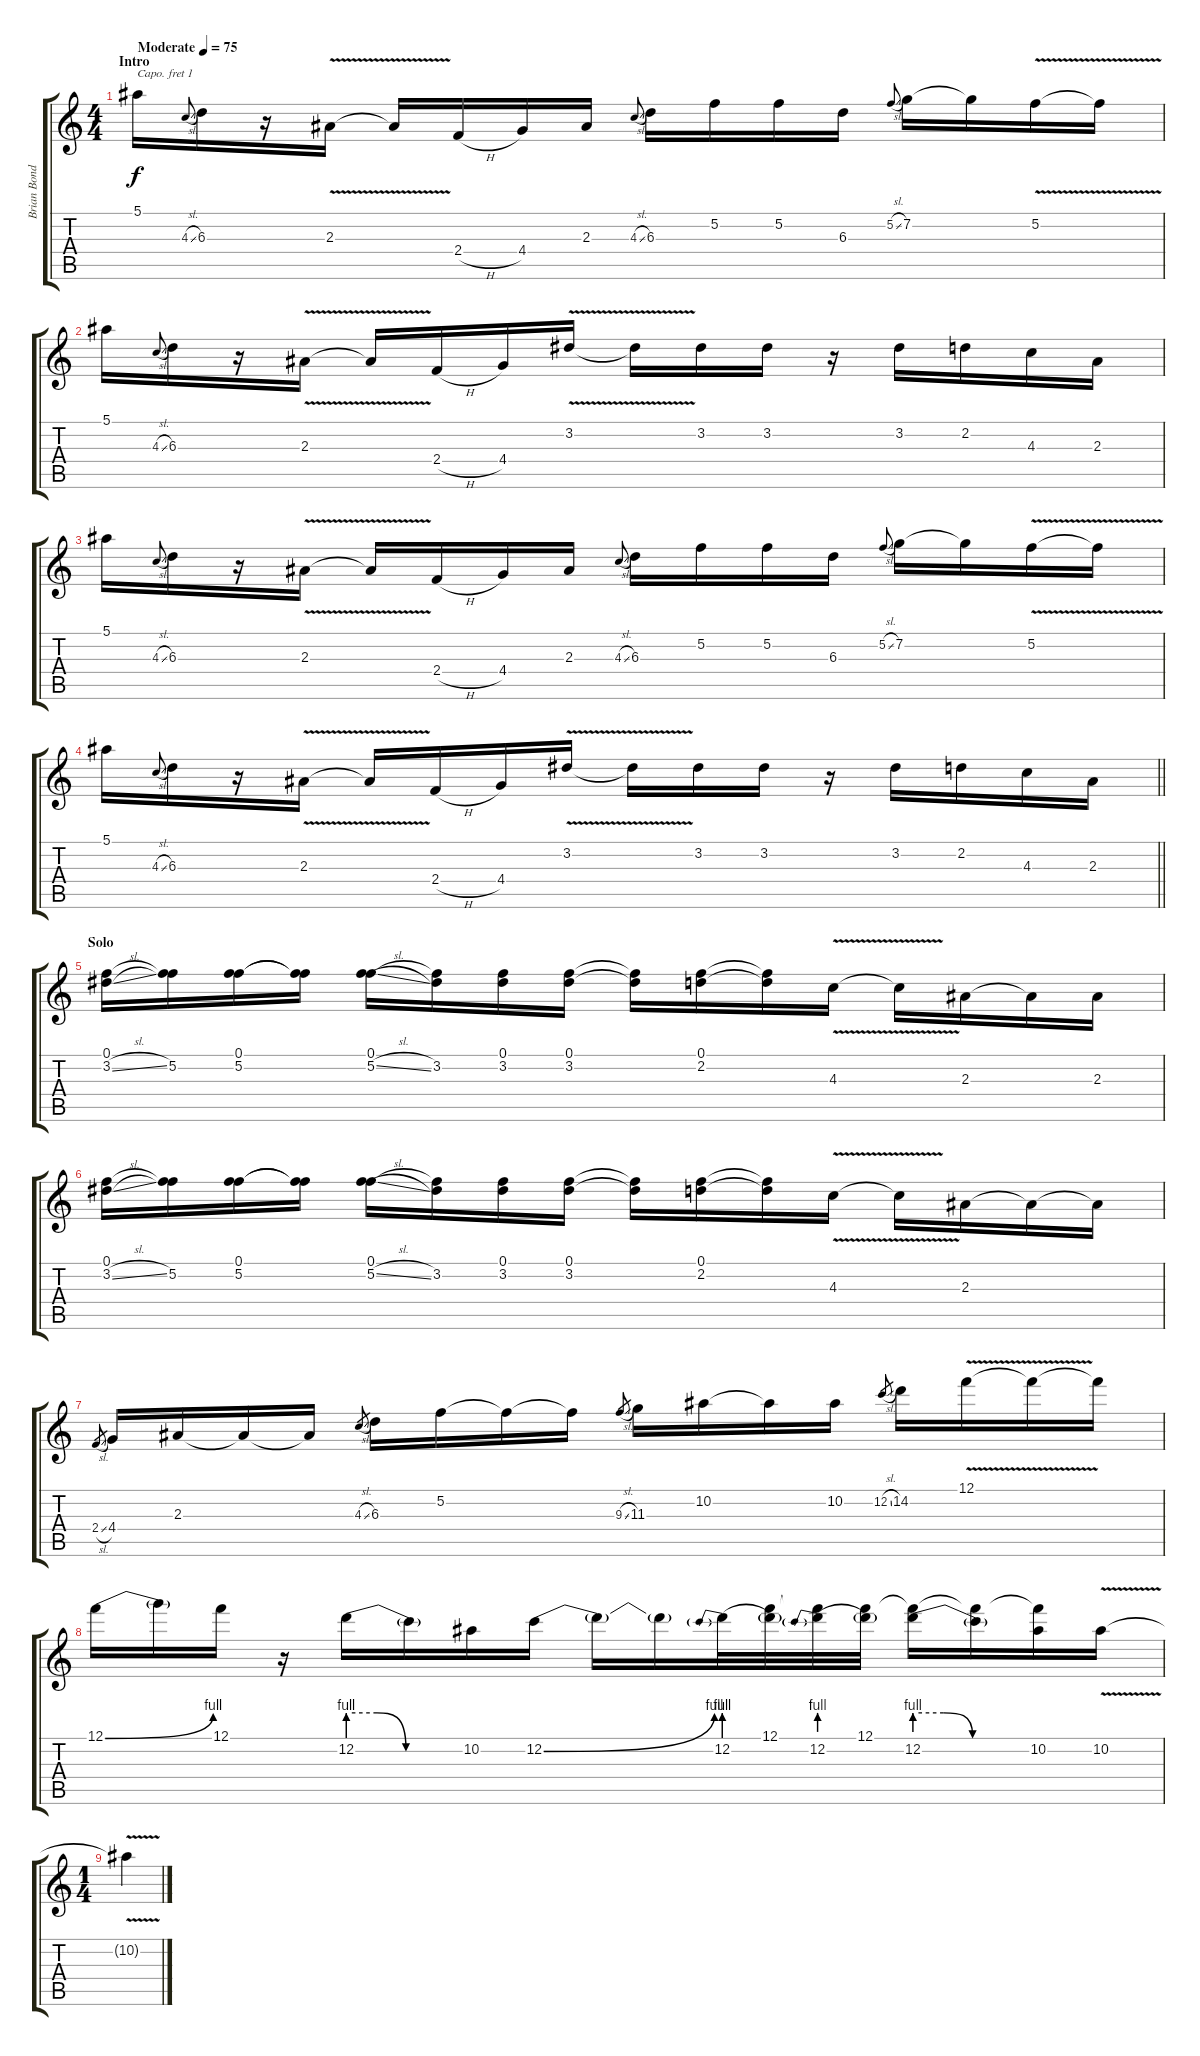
\track ("Brian Bonds - Solo Guitar" "Brian Bond") {instrument overdrivenguitar}
\staff {score tabs}
\capo 1
\tuning (E4 B3 G3 D3 A2 E2) {hide}
\ts (4 4)
\section ("" "Intro")
\tempo (75 "Moderate")
\clef g2
\ks c
5.1.16{dy f instrument overdrivenguitar} 4.3{sl}.8{gr onbeat} 6.3.16 r.16 2.3{v}.16 2.3{t}.16 2.4{h}.16 4.4.16 2.3.16 4.3{sl}.8{gr onbeat} 6.3.16 5.2.16 5.2.16 6.3.16 5.2{sl}.8{gr onbeat} 7.2.16 7.2{t}.16 5.2{v}.16 5.2{t}.16 |
5.1.16 4.3{sl}.8{gr onbeat} 6.3.16 r.16 2.3{v}.16 2.3{t}.16 2.4{h}.16 4.4.16 3.2{v}.16 3.2{t}.16 3.2.16 3.2.16 r.16 3.2.16 2.2.16 4.3.16 2.3.16 |
5.1.16 4.3{sl}.8{gr onbeat} 6.3.16 r.16 2.3{v}.16 2.3{t}.16 2.4{h}.16 4.4.16 2.3.16 4.3{sl}.8{gr onbeat} 6.3.16 5.2.16 5.2.16 6.3.16 5.2{sl}.8{gr onbeat} 7.2.16 7.2{t}.16 5.2{v}.16 5.2{t}.16 |
\barLineRight lightlight
5.1.16 4.3{sl}.8{gr onbeat} 6.3.16 r.16 2.3{v}.16 2.3{t}.16 2.4{h}.16 4.4.16 3.2{v}.16 3.2{t}.16 3.2.16 3.2.16 r.16 3.2.16 2.2.16 4.3.16 2.3.16 |
\section ("" "Solo")
(0.1 3.2{sl}).16 (0.1{t} 5.2).16 (0.1 5.2).16 (0.1{t} 5.2{t}).16 (0.1 5.2{sl}).16 (0.1{t} 3.2).16 (0.1 3.2).16 (0.1 3.2).16 (0.1{t} 3.2{t}).16 (0.1 2.2).16 (0.1{t} 2.2{t}).16 4.3{v}.16 4.3{t}.16 2.3.16 2.3{t}.16 2.3.16 |
(0.1 3.2{sl}).16 (0.1{t} 5.2).16 (0.1 5.2).16 (0.1{t} 5.2{t}).16 (0.1 5.2{sl}).16 (0.1{t} 3.2).16 (0.1 3.2).16 (0.1 3.2).16 (0.1{t} 3.2{t}).16 (0.1 2.2).16 (0.1{t} 2.2{t}).16 4.3{v}.16 4.3{t}.16 2.3.16 2.3{t}.16 2.3{t}.16 |
2.4{sl}.8{gr} 4.4.16 2.3.16 2.3{t}.16 2.3{t}.16 4.3{sl}.8{gr} 6.3.16 5.2.16 5.2{t}.16 5.2{t}.16 9.3{sl}.8{gr} 11.3.16 10.2.16 10.2{t}.16 10.2.16 12.2{sl}.8{gr} 14.2.16 12.1{v}.16 12.1{t}.16 12.1{t}.16 |
12.1{be (bend 0 0 60 4)}.16 12.1{t}.16 12.1.16 r.16 12.2{be (custom 0 4 15 4 30 0 60 0)}.16 12.2{t}.16 10.2.16 12.2{be (bend 0 0 60 4)}.16 12.2{t}.16 12.2{t}.16 12.2{be (prebend 0 4 60 4)}.32 (12.1 12.2{t}).32 (12.1{t} 12.2{be (prebend 0 4 60 4)}).32 (12.1 12.2{t}).32 (12.1{t} 12.2{be (custom 0 4 15 4 30 0 60 0)}).16 (12.1{t} 12.2{t}).16 (12.1{t} 10.2).16 10.2{v}.16 |
\ts (1 4)
10.2{t}.4
